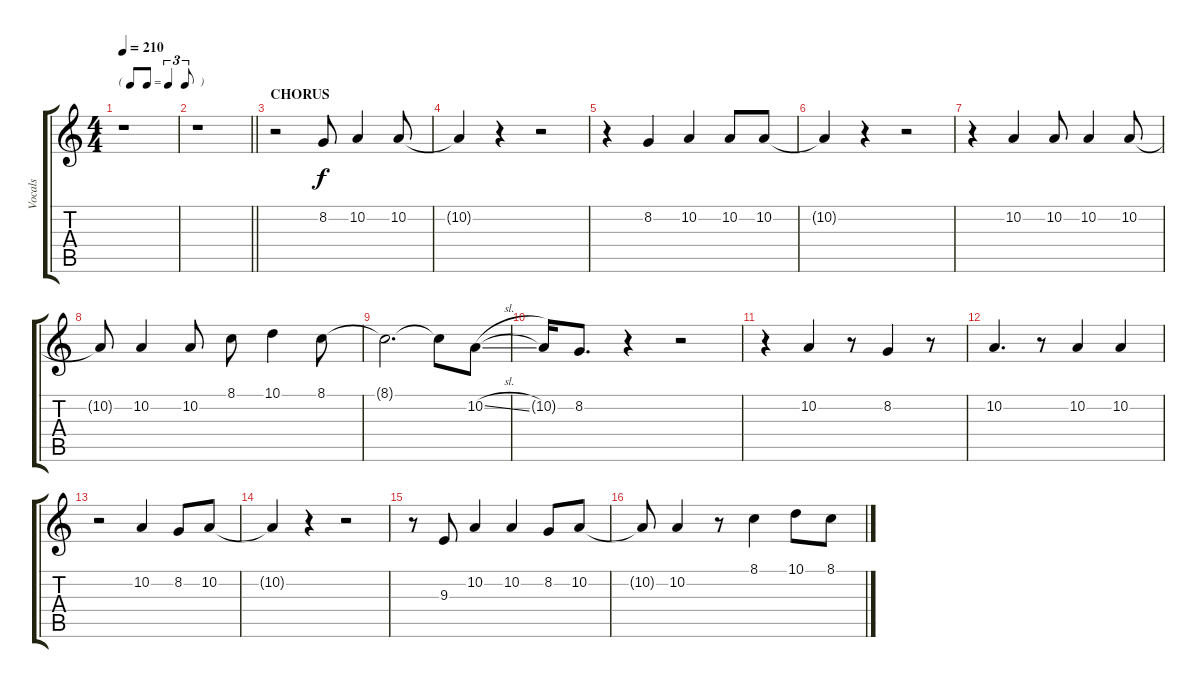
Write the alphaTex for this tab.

\track ("Vocals" "Vocals") {instrument harmonica}
\staff {score tabs}
\tuning (E4 B3 G3 D3 A2 E2) {hide}
\ts (4 4)
\tf triplet8th
\tempo 210
\clef g2
\ks c
r.1{dy f} |
\barLineRight lightlight
r.1 |
\section ("" "CHORUS")
r.2 8.2.8 10.2.4 10.2.8 |
10.2{t}.4 r.4 r.2 |
r.4 8.2.4 10.2.4 10.2.8 10.2.8 |
10.2{t}.4 r.4 r.2 |
r.4 10.2.4 10.2.8 10.2.4 10.2.8 |
10.2{t}.8 10.2.4 10.2.8 8.1.8 10.1.4 8.1.8 |
8.1{t}.2{d} 8.1{t}.8 10.2{sl}.8 |
10.2{t}.16 8.2.8{d} r.4 r.2 |
r.4 10.2.4 r.8 8.2.4 r.8 |
10.2.4{d} r.8 10.2.4 10.2.4 |
r.2 10.2.4 8.2.8 10.2.8 |
10.2{t}.4 r.4 r.2 |
r.8 9.3.8 10.2.4 10.2.4 8.2.8 10.2.8 |
10.2{t}.8 10.2.4 r.8 8.1.4 10.1.8 8.1.8
